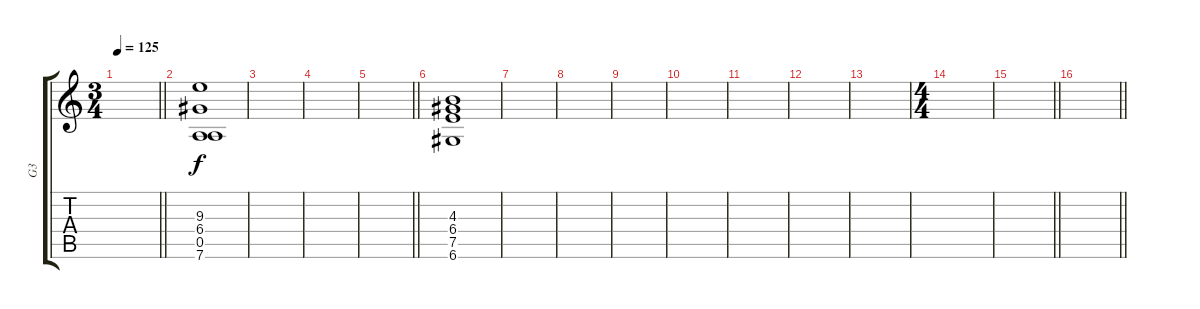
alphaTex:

\track ("G3" "G3") {instrument acousticguitarsteel}
\staff {score tabs}
\tuning (E4 B3 G3 D3 A2 D2) {hide}
\ts (3 4)
\tempo 125
\clef g2
\barLineRight lightlight
\ks c
|
\section ("" "")
(9.3 6.4 0.5 7.6).1{instrument distortionguitar} |
|
|
\barLineRight lightlight
|
\section ("" "")
(4.3 6.4 7.5 6.6).1{instrument distortionguitar} |
|
|
|
|
|
|
|
\ts (4 4)
|
\barLineRight lightlight
|
\barLineRight lightlight
